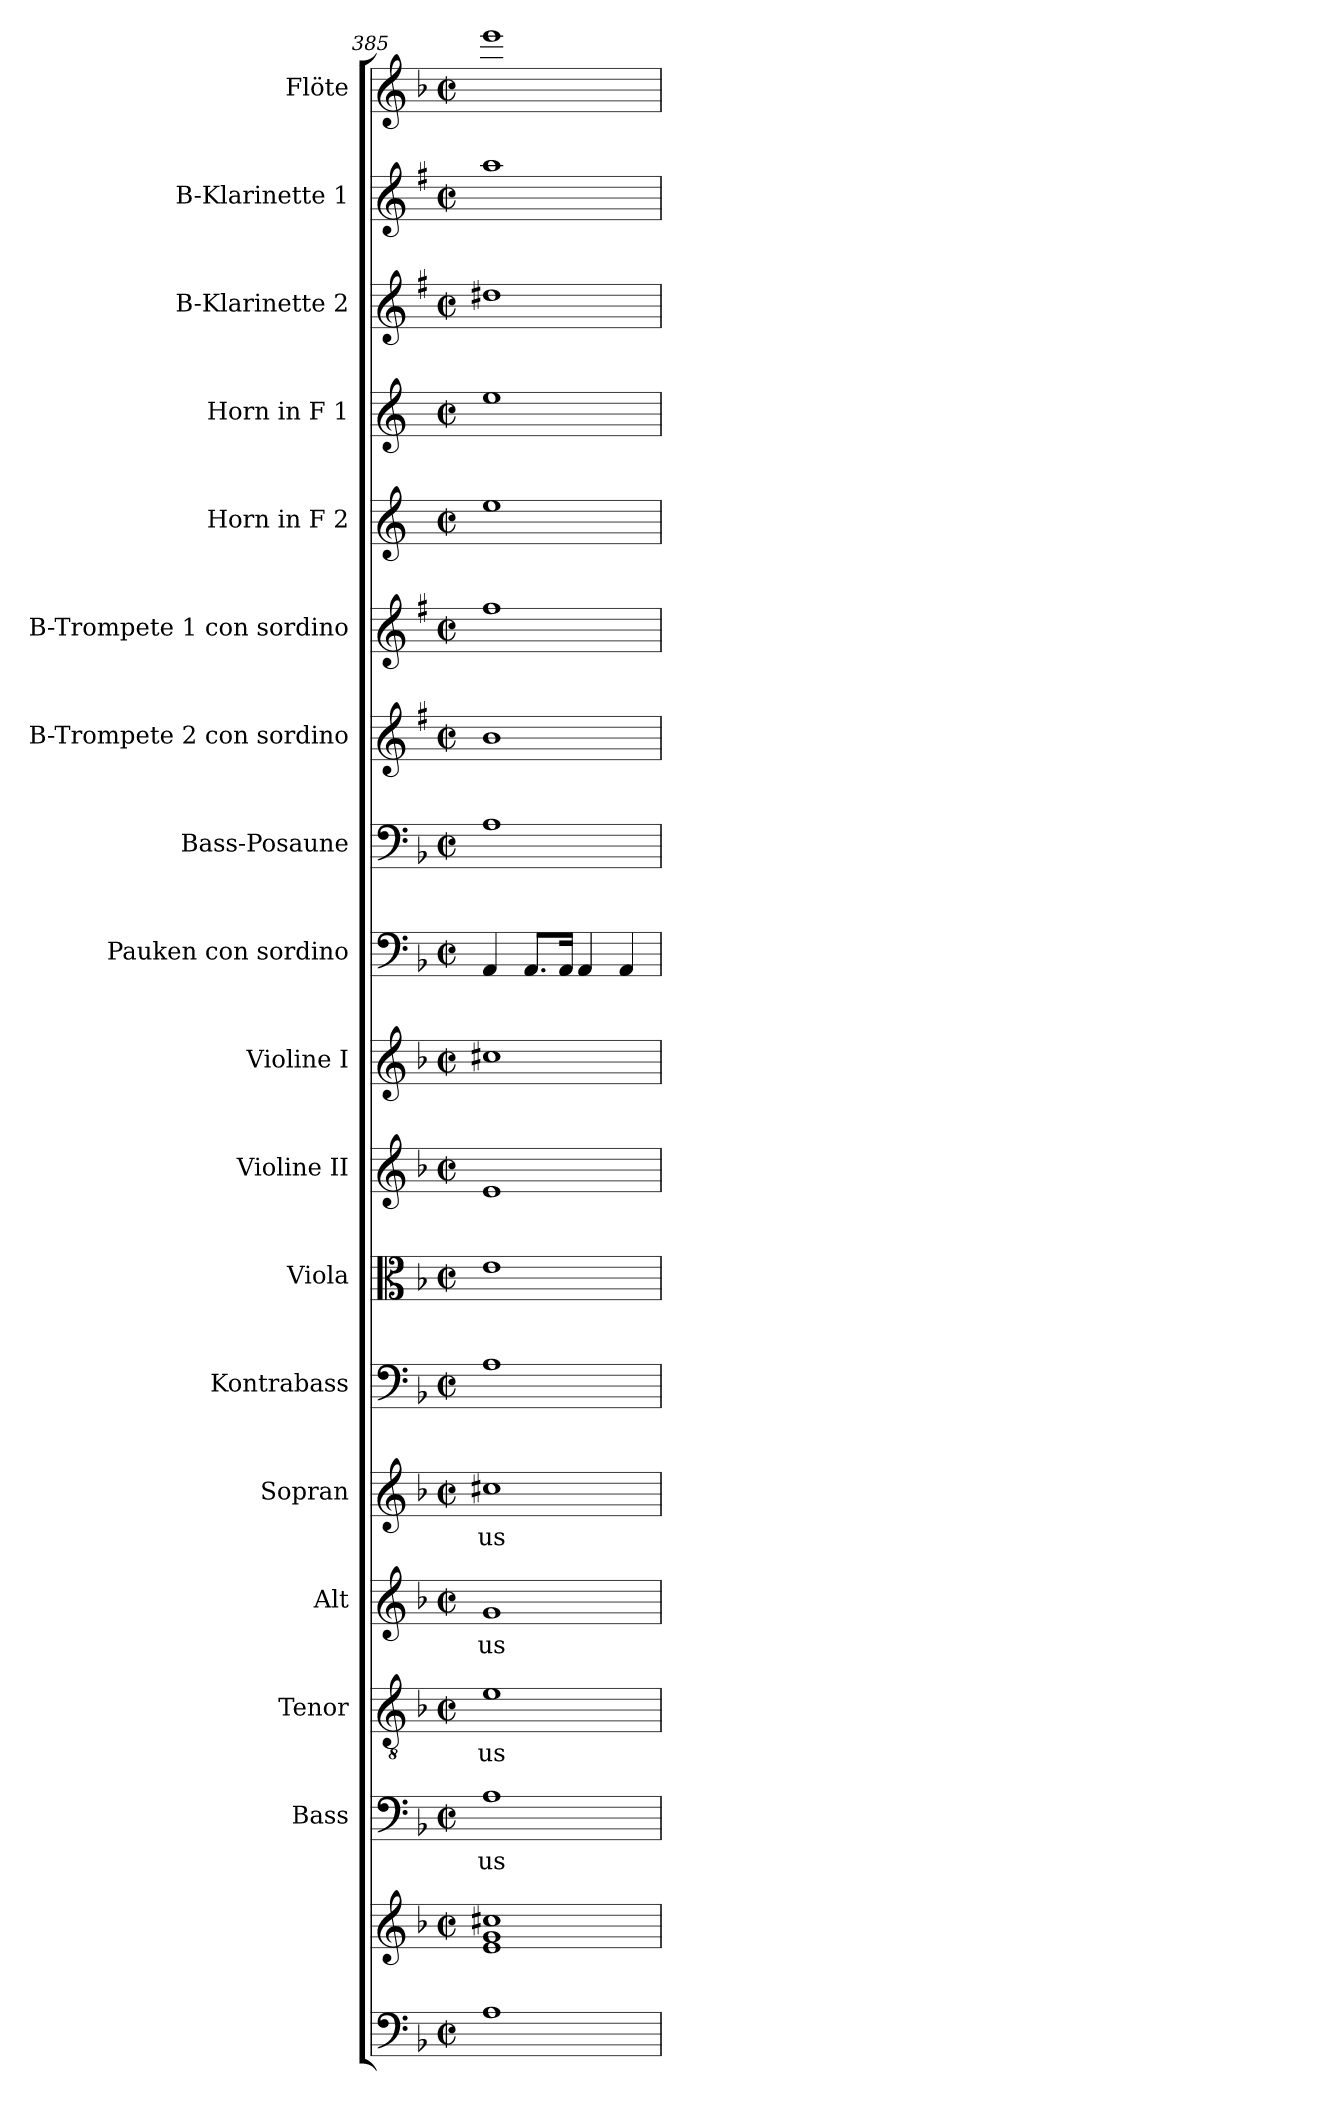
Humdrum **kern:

**kern	**kern	**kern	**text	**kern	**text	**kern	**text	**kern	**text	**kern	**kern	**kern	**kern	**kern	**kern	**kern	**kern	**kern	**kern	**kern	**kern	**kern
*part18	*part18	*part17	*part17	*part16	*part16	*part15	*part15	*part14	*part14	*part13	*part12	*part11	*part10	*part9	*part8	*part7	*part6	*part5	*part4	*part3	*part2	*part1
*staff19	*staff18	*staff17	*staff17	*staff16	*staff16	*staff15	*staff15	*staff14	*staff14	*staff13	*staff12	*staff11	*staff10	*staff9	*staff8	*staff7	*staff6	*staff5	*staff4	*staff3	*staff2	*staff1
*	*	*I"Bass	*	*I"Tenor	*	*I"Alt	*	*I"Sopran	*	*I"Kontrabass	*I"Viola	*I"Violine II	*I"Violine I	*I"Pauken con sordino	*I"Bass-Posaune	*I"B-Trompete 2 con sordino	*I"B-Trompete 1 con sordino	*I"Horn in F 2	*I"Horn in F 1	*I"B-Klarinette 2	*I"B-Klarinette 1	*I"Flöte
*	*	*I'B.	*	*I'T.	*	*I'A.	*	*I'S.	*	*I'Kb.	*I'Vla.	*I'Vl. II	*I'Vl. I	*I'Pk.	*I'B. Pos.	*I'B Trp. 2	*I'B Trp. 1	*	*	*I'B Kl. 2	*I'B Kl. 1	*I'Fl.
*clefF4	*clefG2	*clefF4	*	*clefGv2	*	*clefG2	*	*clefG2	*	*clefF4	*clefC3	*clefG2	*clefG2	*clefF4	*clefF4	*clefG2	*clefG2	*clefG2	*clefG2	*clefG2	*clefG2	*clefG2
*	*	*	*	*	*	*	*	*	*	*ITrd7c12	*	*	*	*	*	*ITrd1c2	*ITrd1c2	*ITrd4c7	*ITrd4c7	*ITrd1c2	*ITrd1c2	*
*k[b-]	*k[b-]	*k[b-]	*	*k[b-]	*	*k[b-]	*	*k[b-]	*	*k[b-]	*k[b-]	*k[b-]	*k[b-]	*k[b-]	*k[b-]	*k[b-]	*k[b-]	*k[b-]	*k[b-]	*k[b-]	*k[b-]	*k[b-]
*F:	*F:	*F:	*	*F:	*	*F:	*	*F:	*	*F:	*F:	*F:	*F:	*F:	*F:	*F:	*F:	*F:	*F:	*F:	*F:	*F:
*M2/2	*M2/2	*M2/2	*	*M2/2	*	*M2/2	*	*M2/2	*	*M2/2	*M2/2	*M2/2	*M2/2	*M2/2	*M2/2	*M2/2	*M2/2	*M2/2	*M2/2	*M2/2	*M2/2	*M2/2
*met(c|)	*met(c|)	*met(c|)	*	*met(c|)	*	*met(c|)	*	*met(c|)	*	*met(c|)	*met(c|)	*met(c|)	*met(c|)	*met(c|)	*met(c|)	*met(c|)	*met(c|)	*met(c|)	*met(c|)	*met(c|)	*met(c|)	*met(c|)
=385	=385	=385	=385	=385	=385	=385	=385	=385	=385	=385	=385	=385	=385	=385	=385	=385	=385	=385	=385	=385	=385	=385
!	!	!	!LO:LY:b	!	!LO:LY:b	!	!LO:LY:b	!	!LO:LY:b	!	!	!	!	!	!	!	!	!	!	!	!	!
1A	1e 1g 1cc#X	1A	-us	1e	-us	1g	-us	1cc#X	-us	1AA	1e	1e	1cc#X	4AA/	1A	1a	1ee	1a	1a	1cc#X	1gg	1eee
.	.	.	.	.	.	.	.	.	.	.	.	.	.	8.AA/L	.	.	.	.	.	.	.	.
.	.	.	.	.	.	.	.	.	.	.	.	.	.	16AA/Jk	.	.	.	.	.	.	.	.
.	.	.	.	.	.	.	.	.	.	.	.	.	.	4AA/	.	.	.	.	.	.	.	.
.	.	.	.	.	.	.	.	.	.	.	.	.	.	4AA/	.	.	.	.	.	.	.	.
=	=	=	=	=	=	=	=	=	=	=	=	=	=	=	=	=	=	=	=	=	=	=
*-	*-	*-	*-	*-	*-	*-	*-	*-	*-	*-	*-	*-	*-	*-	*-	*-	*-	*-	*-	*-	*-	*-
